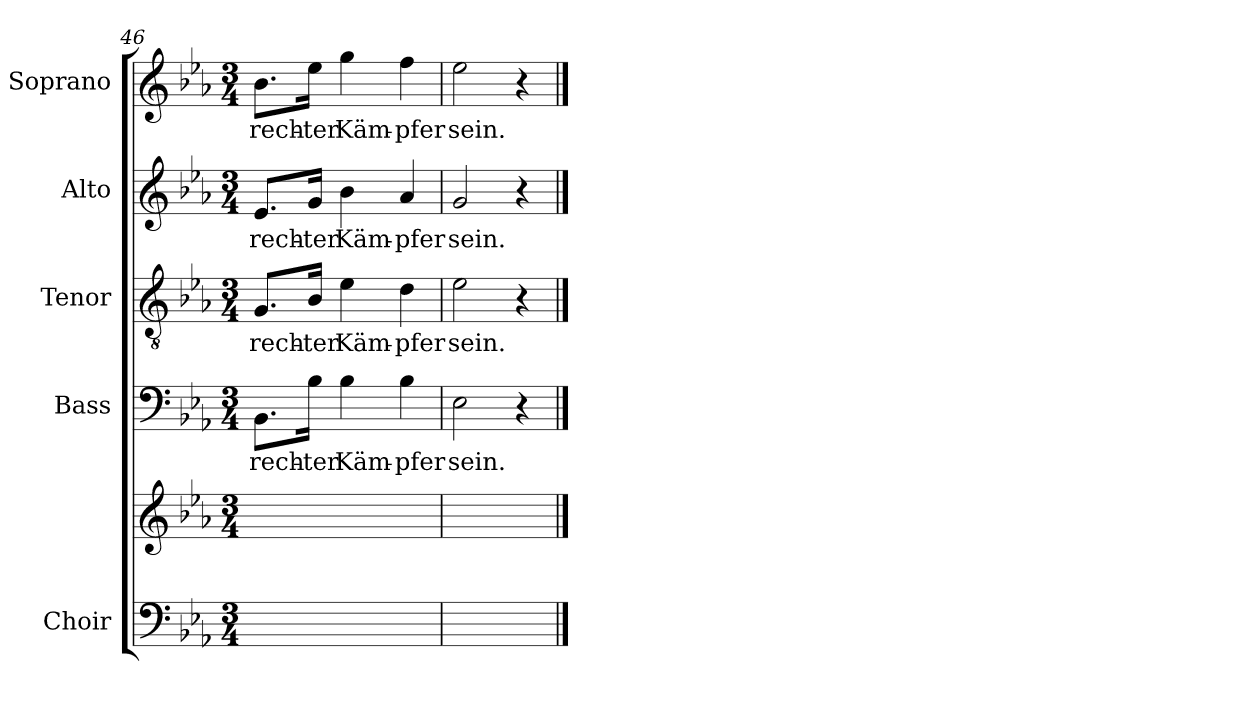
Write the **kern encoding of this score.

**kern	**kern	**kern	**text	**kern	**text	**kern	**text	**kern	**text
*part5	*part5	*part4	*part4	*part3	*part3	*part2	*part2	*part1	*part1
*staff6	*staff5	*staff4	*staff4	*staff3	*staff3	*staff2	*staff2	*staff1	*staff1
*I"Choir	*	*I"Bass	*	*I"Tenor	*	*I"Alto	*	*I"Soprano	*
*I'Choir	*	*I'B.	*	*I'T.	*	*I'A.	*	*I'S.	*
*clefF4	*clefG2	*clefF4	*	*clefGv2	*	*clefG2	*	*clefG2	*
*	*	*	*	*ITrd7c12	*	*	*	*	*
*k[b-e-a-]	*k[b-e-a-]	*k[b-e-a-]	*	*k[b-e-a-]	*	*k[b-e-a-]	*	*k[b-e-a-]	*
*E-:	*E-:	*E-:	*	*E-:	*	*E-:	*	*E-:	*
*M3/4	*M3/4	*M3/4	*	*M3/4	*	*M3/4	*	*M3/4	*
=46	=46	=46	=46	=46	=46	=46	=46	=46	=46
!LO:N:vis=1	!LO:N:vis=1	!	!	!	!	!	!	!	!
!	!	!	!LO:LY:b:color=#000000	!	!	!	!	!	!
!	!	!	!	!	!LO:LY:b:color=#000000	!	!	!	!
!	!	!	!	!	!	!	!LO:LY:b:color=#000000	!	!
!	!	!	!	!	!	!	!	!	!LO:LY:b:color=#000000
2.ryy	2.ryy	8.BB-i\L	rech-	8.GGi/L	rech-	8.e-i/L	rech-	8.b-i\L	rech-
!	!	!	!LO:LY:b:color=#000000	!	!	!	!	!	!
!	!	!	!	!	!LO:LY:b:color=#000000	!	!	!	!
!	!	!	!	!	!	!	!LO:LY:b:color=#000000	!	!
!	!	!	!	!	!	!	!	!	!LO:LY:b:color=#000000
.	.	16B-i\Jk	-ter	16BB-i/Jk	-ter	16gi/Jk	-ter	16ee-i\Jk	-ter
!	!	!	!LO:LY:b:color=#000000	!	!	!	!	!	!
!	!	!	!	!	!LO:LY:b:color=#000000	!	!	!	!
!	!	!	!	!	!	!	!LO:LY:b:color=#000000	!	!
!	!	!	!	!	!	!	!	!	!LO:LY:b:color=#000000
.	.	4B-i\	Käm-	4E-i\	Käm-	4b-i\	Käm-	4ggi\	Käm-
!	!	!	!LO:LY:b:color=#000000	!	!	!	!	!	!
!	!	!	!	!	!LO:LY:b:color=#000000	!	!	!	!
!	!	!	!	!	!	!	!LO:LY:b:color=#000000	!	!
!	!	!	!	!	!	!	!	!	!LO:LY:b:color=#000000
.	.	4B-i\	-pfer	4Di\	-pfer	4a-i/	-pfer	4ffi\	-pfer
=47	=47	=47	=47	=47	=47	=47	=47	=47	=47
!LO:N:vis=1	!LO:N:vis=1	!	!	!	!	!	!	!	!
!	!	!	!LO:LY:b:color=#000000	!	!	!	!	!	!
*	*	*^	*	*	*	*	*	*	*
!	!	!	!	!	!	!LO:LY:b:color=#000000	!	!	!	!
!	!	!	!	!	!	!	!	!LO:LY:b:color=#000000	!	!
*	*	*	*	*	*	*	*^	*	*	*
!	!	!	!	!	!	!	!	!	!	!	!LO:LY:b:color=#000000
2.ryy	2.ryy	2E-i\	2ryy	sein.	2E-i\	sein.	2gi/	2ryy	sein.	2ee-i\	sein.
.	.	4r	4ryy	.	4r	.	4r	4ryy	.	4r	.
*	*	*v	*v	*	*	*	*v	*v	*	*	*
==	==	==	==	==	==	==	==	==	==
*-	*-	*-	*-	*-	*-	*-	*-	*-	*-
